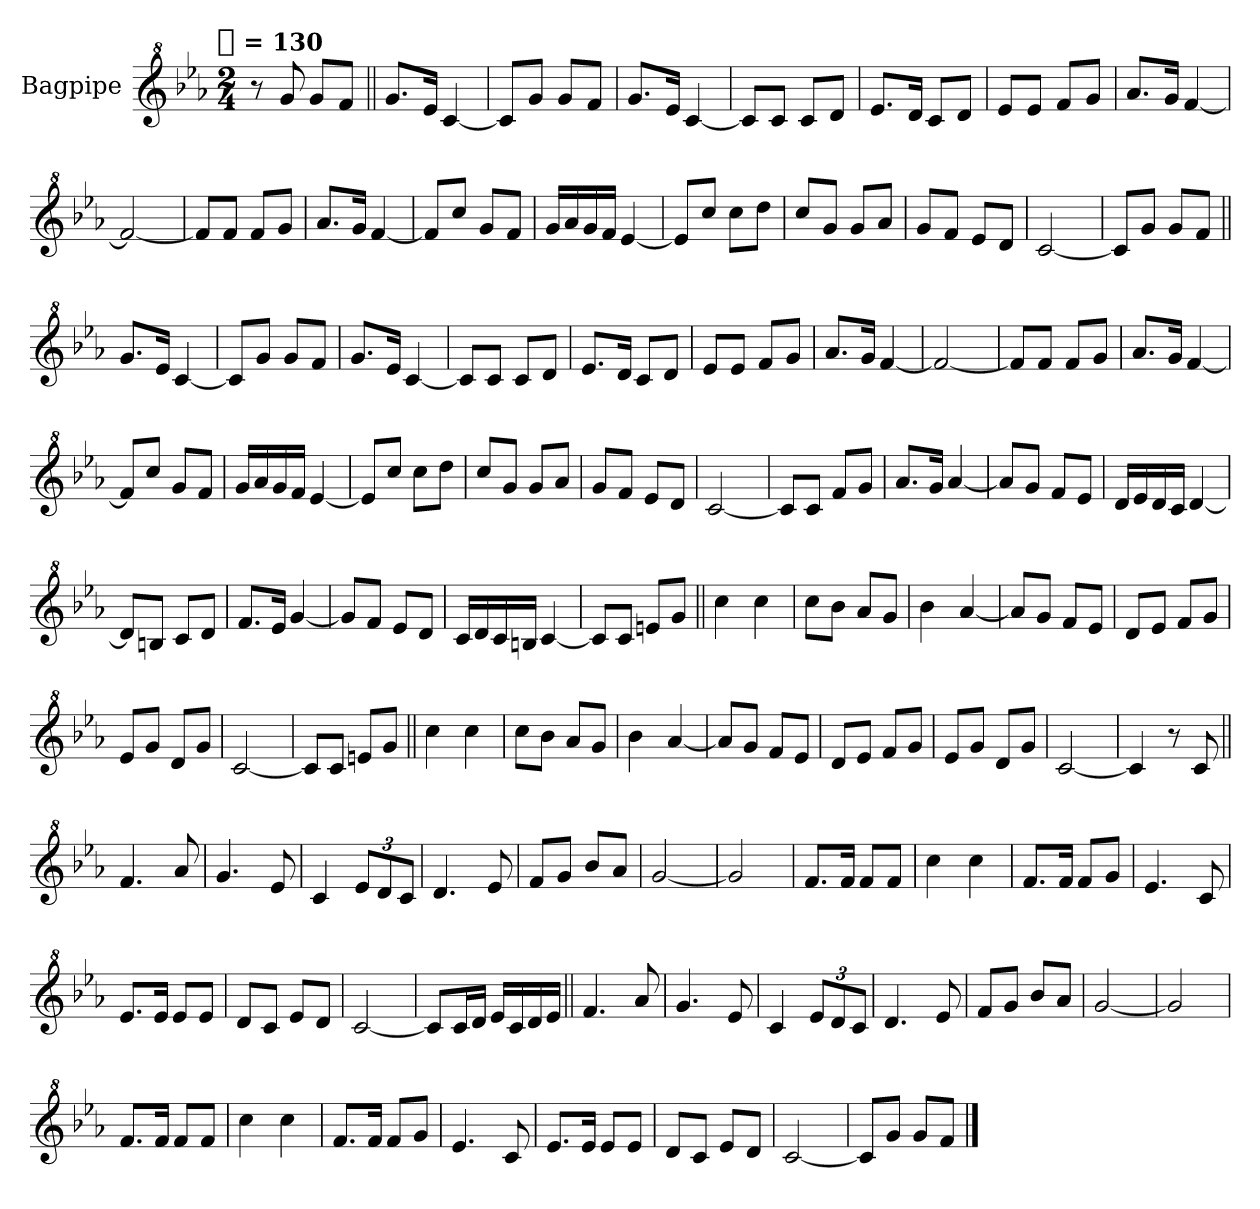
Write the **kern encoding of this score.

**kern
*part1
*staff1
*I"Bagpipe
*I'Bag
*clefG^2
*k[b-e-a-]
!!LO:TX:omd:t=[quarter] = 130
*M2/4
*MM130
=1
8r
8gg
8ggL
8ffJ
=||
8.ggL
16ee-Jk
[4cc
=
8ccL]
8ggJ
8ggL
8ffJ
=
8.ggL
16ee-Jk
[4cc
=
8ccL]
8ccJ
8ccL
8ddJ
=
8.ee-L
16ddJk
8ccL
8ddJ
=
8ee-L
8ee-J
8ffL
8ggJ
=
8.aa-L
16ggJk
[4ff
=
2ff_
=
8ffL]
8ffJ
8ffL
8ggJ
=
8.aa-L
16ggJk
[4ff
=
8ffL]
8cccJ
8ggL
8ffJ
=
16ggLL
16aa-
16gg
16ffJJ
[4ee-
=
8ee-L]
8cccJ
8cccL
8dddJ
=
8cccL
8ggJ
8ggL
8aa-J
=
8ggL
8ffJ
8ee-L
8ddJ
=
[2cc
=
8ccL]
8ggJ
8ggL
8ffJ
=||
8.ggL
16ee-Jk
[4cc
=
8ccL]
8ggJ
8ggL
8ffJ
=
8.ggL
16ee-Jk
[4cc
=
8ccL]
8ccJ
8ccL
8ddJ
=
8.ee-L
16ddJk
8ccL
8ddJ
=
8ee-L
8ee-J
8ffL
8ggJ
=
8.aa-L
16ggJk
[4ff
=
2ff_
=
8ffL]
8ffJ
8ffL
8ggJ
=
8.aa-L
16ggJk
[4ff
=
8ffL]
8cccJ
8ggL
8ffJ
=
16ggLL
16aa-
16gg
16ffJJ
[4ee-
=
8ee-L]
8cccJ
8cccL
8dddJ
=
8cccL
8ggJ
8ggL
8aa-J
=
8ggL
8ffJ
8ee-L
8ddJ
=
[2cc
=
8ccL]
8ccJ
8ffL
8ggJ
=
8.aa-L
16ggJk
[4aa-
=
8aa-L]
8ggJ
8ffL
8ee-J
=
16ddLL
16ee-
16dd
16ccJJ
[4dd
=
8ddL]
8bnJ
8ccL
8ddJ
=
8.ffL
16ee-Jk
[4gg
=
8ggL]
8ffJ
8ee-L
8ddJ
=
16ccLL
16dd
16cc
16bnJJ
[4cc
=
8ccL]
8ccJ
8eenL
8ggJ
=||
4ccc
4ccc
=
8cccL
8bb-J
8aa-L
8ggJ
=
4bb-
[4aa-
=
8aa-L]
8ggJ
8ffL
8ee-J
=
8ddL
8ee-J
8ffL
8ggJ
=
8ee-L
8ggJ
8ddL
8ggJ
=
[2cc
=
8ccL]
8ccJ
8eenL
8ggJ
=||
4ccc
4ccc
=
8cccL
8bb-J
8aa-L
8ggJ
=
4bb-
[4aa-
=
8aa-L]
8ggJ
8ffL
8ee-J
=
8ddL
8ee-J
8ffL
8ggJ
=
8ee-L
8ggJ
8ddL
8ggJ
=
[2cc
=
4cc]
8r
8cc
=||
4.ff
8aa-
=
4.gg
8ee-
=
4cc
12ee-L
12dd
12ccJ
=
4.dd
8ee-
=
8ffL
8ggJ
8bb-L
8aa-J
=
[2gg
=
2gg]
=
8.ffL
16ffJk
8ffL
8ffJ
=
4ccc
4ccc
=
8.ffL
16ffJk
8ffL
8ggJ
=
4.ee-
8cc
=
8.ee-L
16ee-Jk
8ee-L
8ee-J
=
8ddL
8ccJ
8ee-L
8ddJ
=
[2cc
=
8ccL]
16ccL
16ddJJ
16ee-LL
16cc
16dd
16ee-JJ
=||
4.ff
8aa-
=
4.gg
8ee-
=
4cc
12ee-L
12dd
12ccJ
=
4.dd
8ee-
=
8ffL
8ggJ
8bb-L
8aa-J
=
[2gg
=
2gg]
=
8.ffL
16ffJk
8ffL
8ffJ
=
4ccc
4ccc
=
8.ffL
16ffJk
8ffL
8ggJ
=
4.ee-
8cc
=
8.ee-L
16ee-Jk
8ee-L
8ee-J
=
8ddL
8ccJ
8ee-L
8ddJ
=
[2cc
=
8ccL]
8ggJ
8ggL
8ffJ
==
*-
